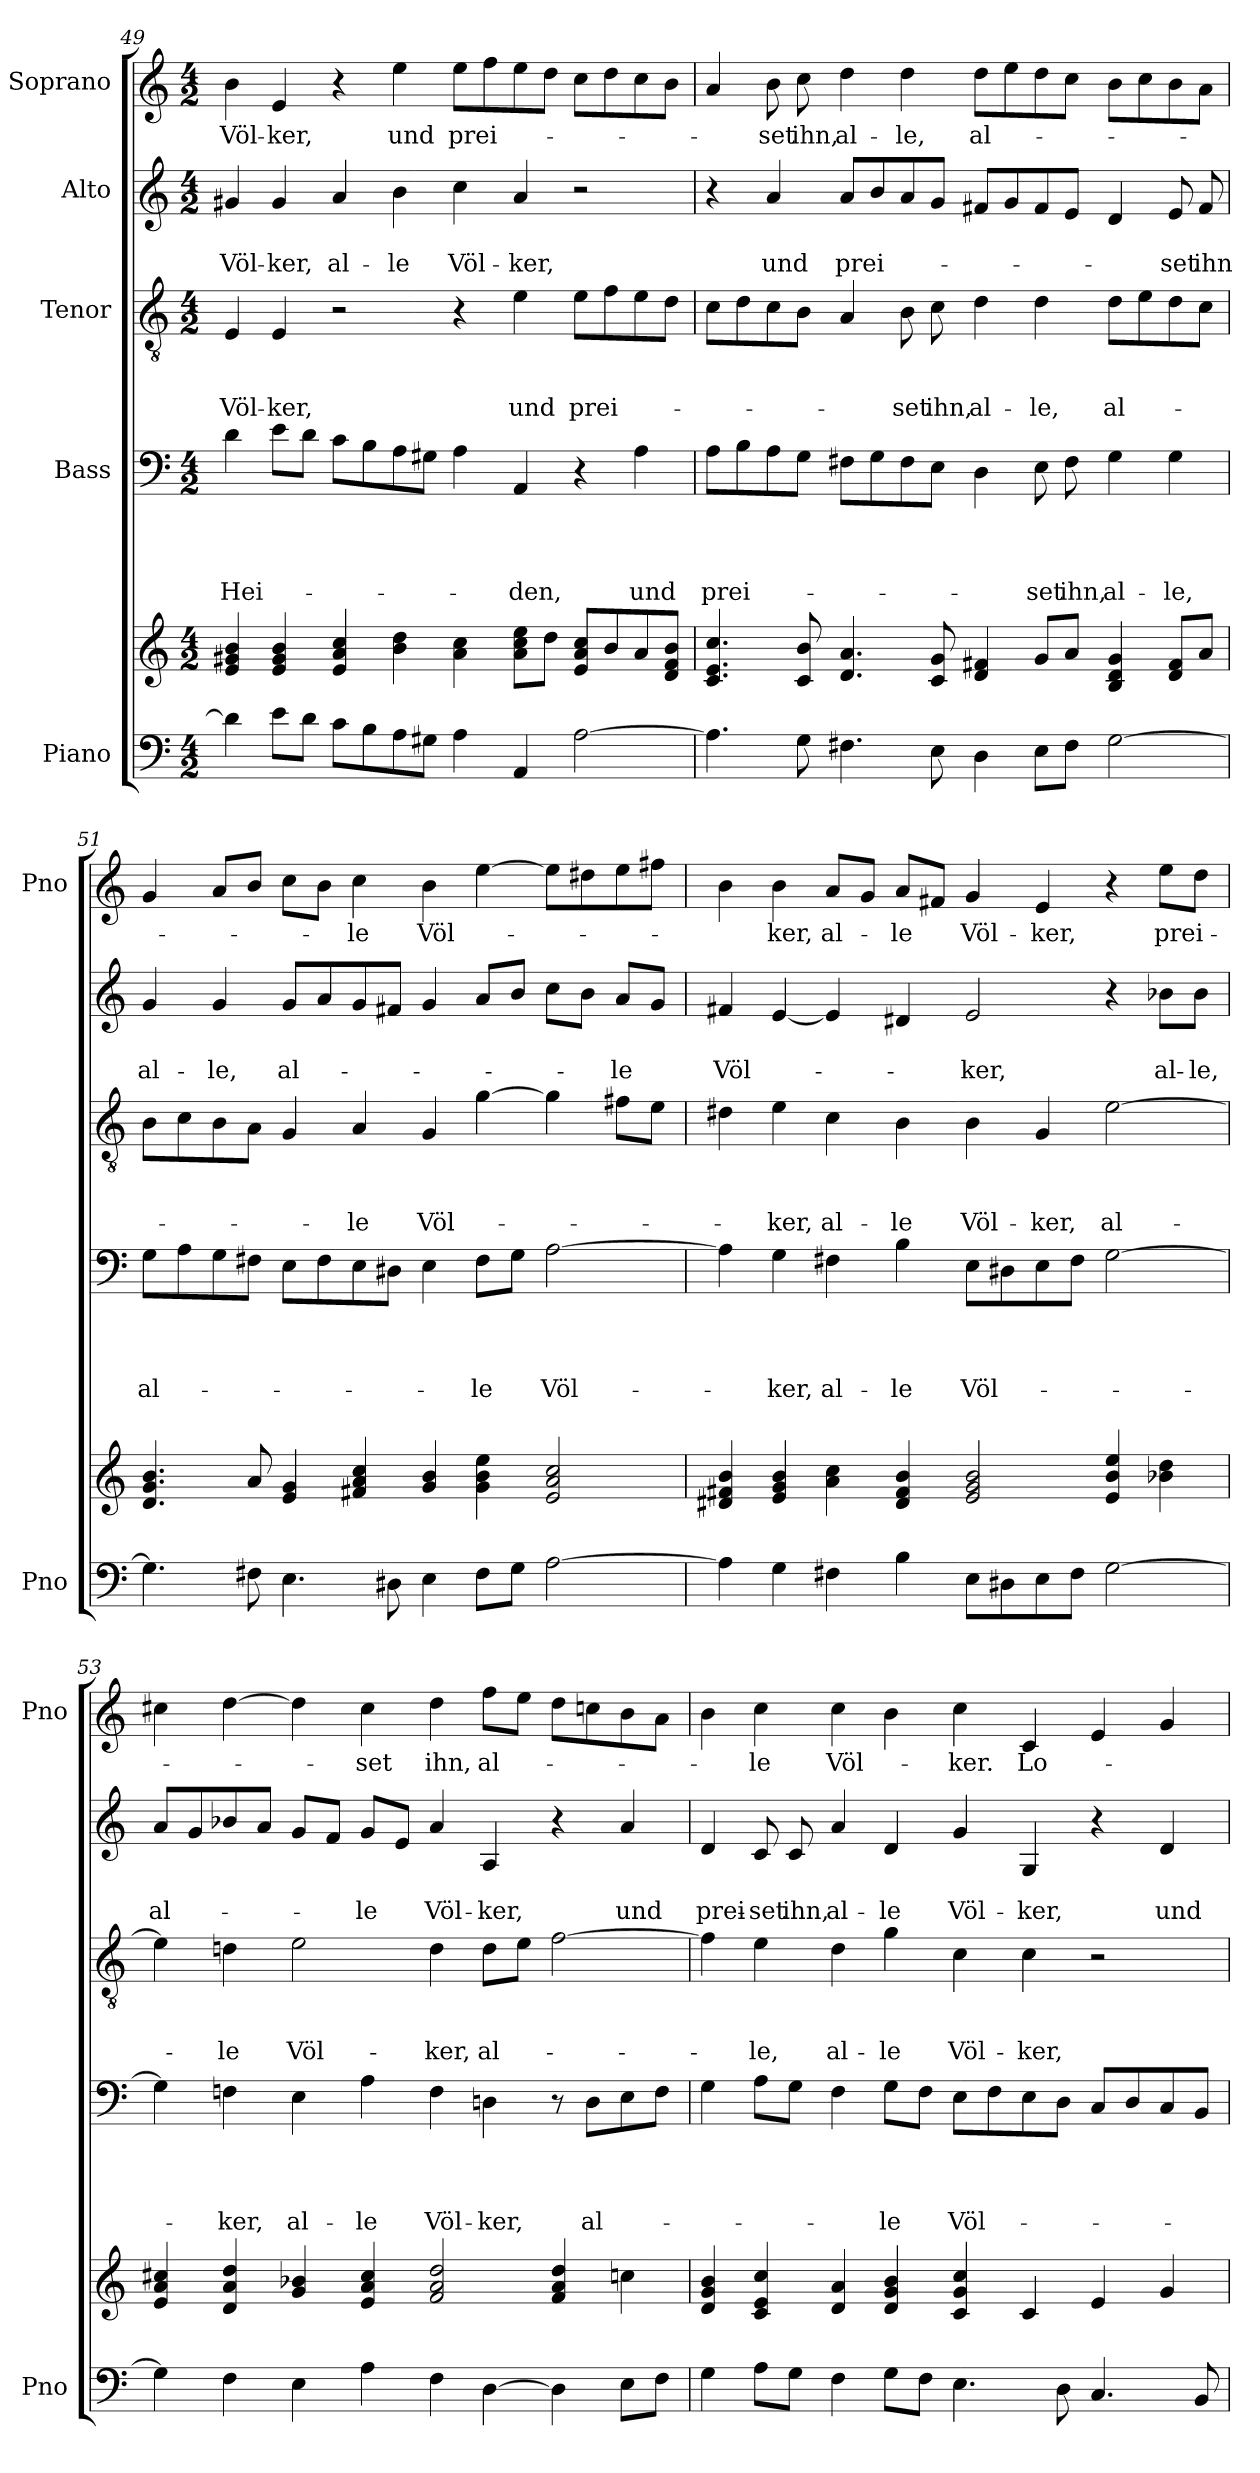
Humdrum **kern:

**kern	**kern	**kern	**text	**text	**text	**text	**text	**kern	**text	**text	**text	**kern	**text	**text	**kern	**text
*part5	*part5	*part4	*part4	*part4	*part4	*part4	*part4	*part3	*part3	*part3	*part3	*part2	*part2	*part2	*part1	*part1
*staff6	*staff5	*staff4	*staff4	*staff4	*staff4	*staff4	*staff4	*staff3	*staff3	*staff3	*staff3	*staff2	*staff2	*staff2	*staff1	*staff1
*I"Piano	*	*I"Bass	*	*	*	*	*	*I"Tenor	*	*	*	*I"Alto	*	*	*I"Soprano	*
*I'Pno	*	*	*	*	*	*	*	*	*	*	*	*	*	*	*I'Pno	*
!!LO:LB:g=z
*clefF4	*clefG2	*clefF4	*	*	*	*	*	*clefGv2	*	*	*	*clefG2	*	*	*clefG2	*
*k[]	*k[]	*k[]	*	*	*	*	*	*k[]	*	*	*	*k[]	*	*	*k[]	*
*C:	*C:	*C:	*	*	*	*	*	*C:	*	*	*	*C:	*	*	*C:	*
*M4/2	*M4/2	*M4/2	*	*	*	*	*	*M4/2	*	*	*	*M4/2	*	*	*M4/2	*
=49	=49	=49	=49	=49	=49	=49	=49	=49	=49	=49	=49	=49	=49	=49	=49	=49
4d\]	4e/ 4g#/ 4b/	4d\	.	.	.	Hei-	.	4E/	.	.	Völ-	4g#X/	.	Völ-	4b\	Völ-
8e\L	4e/ 4g#/ 4b/	8e\L	.	.	.	.	.	4E/	.	.	-ker,	4g#/	.	-ker,	4e/	-ker,
8d\J	.	8d\J	.	.	.	.	.	.	.	.	.	.	.	.	.	.
8c\L	4e/ 4a/ 4cc/	8c\L	.	.	.	.	.	2r	.	.	.	4a/	.	al-	4r	.
8B\	.	8B\	.	.	.	.	.	.	.	.	.	.	.	.	.	.
8A\	4b\ 4dd\	8A\	.	.	.	.	.	.	.	.	.	4b\	.	-le	4ee\	und
8G#\J	.	8G#X\J	.	.	.	.	.	.	.	.	.	.	.	.	.	.
4A\	4a\ 4cc\	4A\	.	.	.	.	.	4r	.	.	.	4cc\	.	Völ-	8ee\L	prei-
.	.	.	.	.	.	.	.	.	.	.	.	.	.	.	8ff\	.
4AA/	8a\ 8cc\ 8ee\L	4AA/	.	.	.	-den,	.	4e\	.	.	und	4a/	.	-ker,	8ee\	.
.	8dd\J	.	.	.	.	.	.	.	.	.	.	.	.	.	8dd\J	.
[2A\	8e/ 8a/ 8cc/L	4r	.	.	.	.	.	8e\L	.	.	prei-	2r	.	.	8cc\L	.
.	8b/	.	.	.	.	.	.	8f\	.	.	.	.	.	.	8dd\	.
.	8a/	4A\	.	.	.	und	.	8e\	.	.	.	.	.	.	8cc\	.
.	8d/ 8f/ 8b/J	.	.	.	.	.	.	8d\J	.	.	.	.	.	.	8b\J	.
=50	=50	=50	=50	=50	=50	=50	=50	=50	=50	=50	=50	=50	=50	=50	=50	=50
4.A\]	4.c/ 4.e/ 4.cc/	8A\L	.	.	.	prei-	.	8c\L	.	.	.	4r	.	.	4a/	.
.	.	8B\	.	.	.	.	.	8d\	.	.	.	.	.	.	.	.
.	.	8A\	.	.	.	.	.	8c\	.	.	.	4a/	.	und	8b\	-set
8G\	8c/ 8b/	8G\J	.	.	.	.	.	8B\J	.	.	.	.	.	.	8cc\	ihn,
4.F#\	4.d/ 4.a/	8F#X\L	.	.	.	.	.	4A/	.	.	.	8a/L	.	prei-	4dd\	al-
.	.	8G\	.	.	.	.	.	.	.	.	.	8b/	.	.	.	.
.	.	8F#\	.	.	.	.	.	8B\	.	.	-set	8a/	.	.	4dd\	-le,
8E\	8c/ 8g/	8E\J	.	.	.	.	.	8c\	.	.	ihn,	8g/J	.	.	.	.
4D\	4d/ 4f#/	4D\	.	.	.	.	.	4d\	.	.	al-	8f#X/L	.	.	8dd\L	al-
.	.	.	.	.	.	.	.	.	.	.	.	8g/	.	.	8ee\	.
8E\L	8g/L	8E\	.	.	.	-set	.	4d\	.	.	-le,	8f#/	.	.	8dd\	.
8F#\J	8a/J	8F#\	.	.	.	ihn,	.	.	.	.	.	8e/J	.	.	8cc\J	.
[2G\	4B/ 4d/ 4g/	4G\	.	.	.	al-	.	8d\L	.	.	al-	4d/	.	.	8b\L	.
.	.	.	.	.	.	.	.	8e\	.	.	.	.	.	.	8cc\	.
.	8d/ 8f#/L	4G\	.	.	.	-le,	.	8d\	.	.	.	8e/	.	-set	8b\	.
.	8a/J	.	.	.	.	.	.	8c\J	.	.	.	8f#/	.	ihn	8a\J	.
=51	=51	=51	=51	=51	=51	=51	=51	=51	=51	=51	=51	=51	=51	=51	=51	=51
4.G\]	4.d/ 4.g/ 4.b/	8G\L	.	.	.	al-	.	8B\L	.	.	.	4g/	.	al-	4g/	.
.	.	8A\	.	.	.	.	.	8c\	.	.	.	.	.	.	.	.
.	.	8G\	.	.	.	.	.	8B\	.	.	.	4g/	.	-le,	8a/L	.
8F#\	8a/	8F#X\J	.	.	.	.	.	8A\J	.	.	.	.	.	.	8b/J	.
4.E\	4e/ 4g/	8E\L	.	.	.	.	.	4G/	.	.	.	8g/L	.	al-	8cc\L	.
.	.	8F#\	.	.	.	.	.	.	.	.	.	8a/	.	.	8b\J	.
.	4f#/ 4a/ 4cc/	8E\	.	.	.	.	.	4A/	.	.	-le	8g/	.	.	4cc\	-le
8D#\	.	8D#X\J	.	.	.	.	.	.	.	.	.	8f#X/J	.	.	.	.
4E\	4g/ 4b/	4E\	.	.	.	.	.	4G/	.	.	Völ-	4g/	.	.	4b\	Völ-
8F#\L	4g\ 4b\ 4ee\	8F#\L	.	.	.	-le	.	[4g\	.	.	.	8a/L	.	.	[4ee\	.
8G\J	.	8G\J	.	.	.	.	.	.	.	.	.	8b/J	.	.	.	.
[2A\	2e/ 2a/ 2cc/	[2A\	.	.	.	Völ-	.	4g\]	.	.	.	8cc\L	.	.	8ee\L]	.
.	.	.	.	.	.	.	.	.	.	.	.	8b\J	.	.	8dd#X\	.
.	.	.	.	.	.	.	.	8f#X\L	.	.	.	8a/L	.	-le	8ee\	.
.	.	.	.	.	.	.	.	8e\J	.	.	.	8g/J	.	.	8ff#X\J	.
!!LO:LB:g=z
=52	=52	=52	=52	=52	=52	=52	=52	=52	=52	=52	=52	=52	=52	=52	=52	=52
4A\]	4d#/ 4f#/ 4b/	4A\]	.	.	.	.	­	4d#X\	.	.	.	4f#X/	.	Völ-	4b\	-­
4G\	4e/ 4g/ 4b/	4G\	.	.	.	-ker,	.	4e\	.	.	-ker,	[4e/	.	.	4b\	ker,
4F#\	4a\ 4cc\	4F#X\	.	.	.	al-	.	4c\	.	.	al-	4e/]	.	.	8a/L	al-
.	.	.	.	.	.	.	.	.	.	.	.	.	.	.	8g/J	.
4B\	4d#/ 4f#/ 4b/	4B\	.	.	.	-le	.	4B\	.	.	-le	4d#X/	.	.	8a/L	-le
.	.	.	.	.	.	.	.	.	.	.	.	.	.	.	8f#X/J	.
8E\L	2e/ 2g/ 2b/	8E\L	.	.	.	Völ-	.	4B\	.	.	Völ-	2e/	.	-ker,	4g/	Völ-
8D#\	.	8D#X\	.	.	.	.	.	.	.	.	.	.	.	.	.	.
8E\	.	8E\	.	.	.	.	.	4G/	.	.	-ker,	.	.	.	4e/	-ker,
8F#\J	.	8F#\J	.	.	.	.	.	.	.	.	.	.	.	.	.	.
[2G\	4e/ 4b/ 4ee/	[2G\	.	.	.	.	.	[2e\	.	.	al-	4r	.	.	4r	.
.	4b-\ 4dd\	.	.	.	.	.	.	.	.	.	.	8b-X\L	.	al-	8ee\L	prei-
.	.	.	.	.	.	.	.	.	.	.	.	8b-\J	.	-le,	8dd\J	.
=53	=53	=53	=53	=53	=53	=53	=53	=53	=53	=53	=53	=53	=53	=53	=53	=53
4G\]	4e/ 4a/ 4cc#/	4G\]	.	.	.	.	.	4e\]	.	.	.	8a/L	.	al-	4cc#X\	.
.	.	.	.	.	.	.	.	.	.	.	.	8g/	.	.	.	.
4F\	4d/ 4a/ 4dd/	4Fn\	.	.	.	-ker,	.	4dn\	.	.	-le	8b-X/	.	.	[4dd\	.
.	.	.	.	.	.	.	.	.	.	.	.	8a/J	.	.	.	.
4E\	4g/ 4b-/	4E\	.	.	.	al-	.	2e\	.	.	Völ-	8g/L	.	.	4dd\]	.
.	.	.	.	.	.	.	.	.	.	.	.	8f/J	.	.	.	.
4A\	4e/ 4a/ 4cc#/	4A\	.	.	.	-le	.	.	.	.	.	8g/L	.	-le	4cc#\	-set
.	.	.	.	.	.	.	.	.	.	.	.	8e/J	.	.	.	.
4F\	2f/ 2a/ 2dd/	4F\	.	.	.	Völ-	.	4d\	.	.	-ker,	4a/	.	Völ-	4dd\	ihn,
[4D\	.	4Dn\	.	.	.	-ker,	.	8d\L	.	.	al-	4A/	.	-ker,	8ff\L	al-
.	.	.	.	.	.	.	.	8e\J	.	.	.	.	.	.	8ee\J	.
4D\]	4f/ 4a/ 4dd/	8r	.	.	.	.	.	[2f\	.	.	.	4r	.	.	8dd\L	.
.	.	8D\L	.	.	.	al-	.	.	.	.	.	.	.	.	8ccn\	.
8E\L	4cc\	8E\	.	.	.	.	.	.	.	.	.	4a/	.	und	8b\	.
8F\J	.	8F\J	.	.	.	.	.	.	.	.	.	.	.	.	8a\J	.
=54	=54	=54	=54	=54	=54	=54	=54	=54	=54	=54	=54	=54	=54	=54	=54	=54
4G\	4d/ 4g/ 4b/	4G\	.	.	.	.	.	4f\]	.	.	.	4d/	.	prei-	4b\	.
8A\L	4c/ 4e/ 4cc/	8A\L	.	.	.	.	.	4e\	.	.	-le,	8c/	.	-set	4cc\	-le
8G\J	.	8G\J	.	.	.	.	.	.	.	.	.	8c/	.	ihn,	.	.
4F\	4d/ 4a/	4F\	.	.	.	.	.	4d\	.	.	al-	4a/	.	al-	4cc\	Völ-
8G\L	4d/ 4g/ 4b/	8G\L	.	.	.	-le	.	4g\	.	.	-le	4d/	.	-le	4b\	.
8F\J	.	8F\J	.	.	.	.	.	.	.	.	.	.	.	.	.	.
4.E\	4c/ 4g/ 4cc/	8E\L	.	.	.	Völ-	.	4c\	.	.	Völ-	4g/	.	Völ-	4cc\	-ker.
.	.	8F\	.	.	.	.	.	.	.	.	.	.	.	.	.	.
.	4c/	8E\	.	.	.	.	.	4c\	.	.	-ker,	4G/	.	-ker,	4c/	Lo-
8D\	.	8D\J	.	.	.	.	.	.	.	.	.	.	.	.	.	.
4.C/	4e/	8C/L	.	.	.	.	.	2r	.	.	.	4r	.	.	4e/	.
.	.	8D/	.	.	.	.	.	.	.	.	.	.	.	.	.	.
.	4g/	8C/	.	.	.	.	.	.	.	.	.	4d/	.	und	4g/	.
8BB/	.	8BB/J	.	.	.	.	.	.	.	.	.	.	.	.	.	.
=	=	=	=	=	=	=	=	=	=	=	=	=	=	=	=	=
*-	*-	*-	*-	*-	*-	*-	*-	*-	*-	*-	*-	*-	*-	*-	*-	*-
